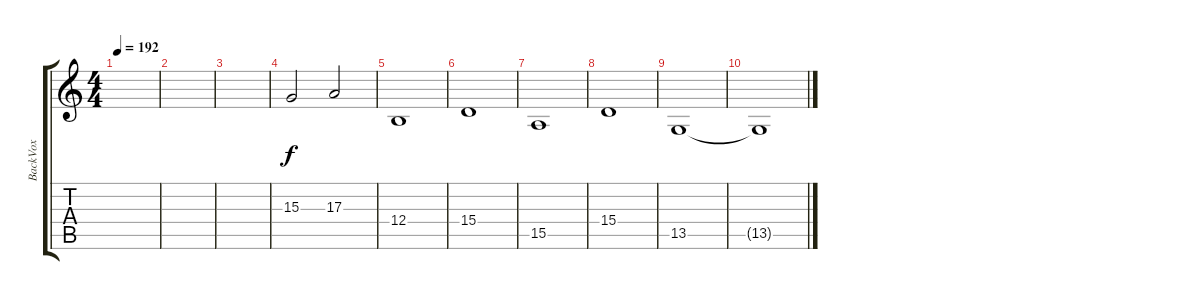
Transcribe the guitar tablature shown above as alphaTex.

\track ("BackVox" "BackVox") {instrument choiraahs}
\staff {score tabs}
\tuning (Db4 Ab3 E3 B2 Gb2 B1) {hide}
\ts (4 4)
\tempo 192
\clef g2
\ks c
|
|
|
15.3.2 17.3.2 |
12.4.1 |
15.4.1 |
15.5.1 |
15.4.1 |
13.5.1 |
13.5{t}.1
